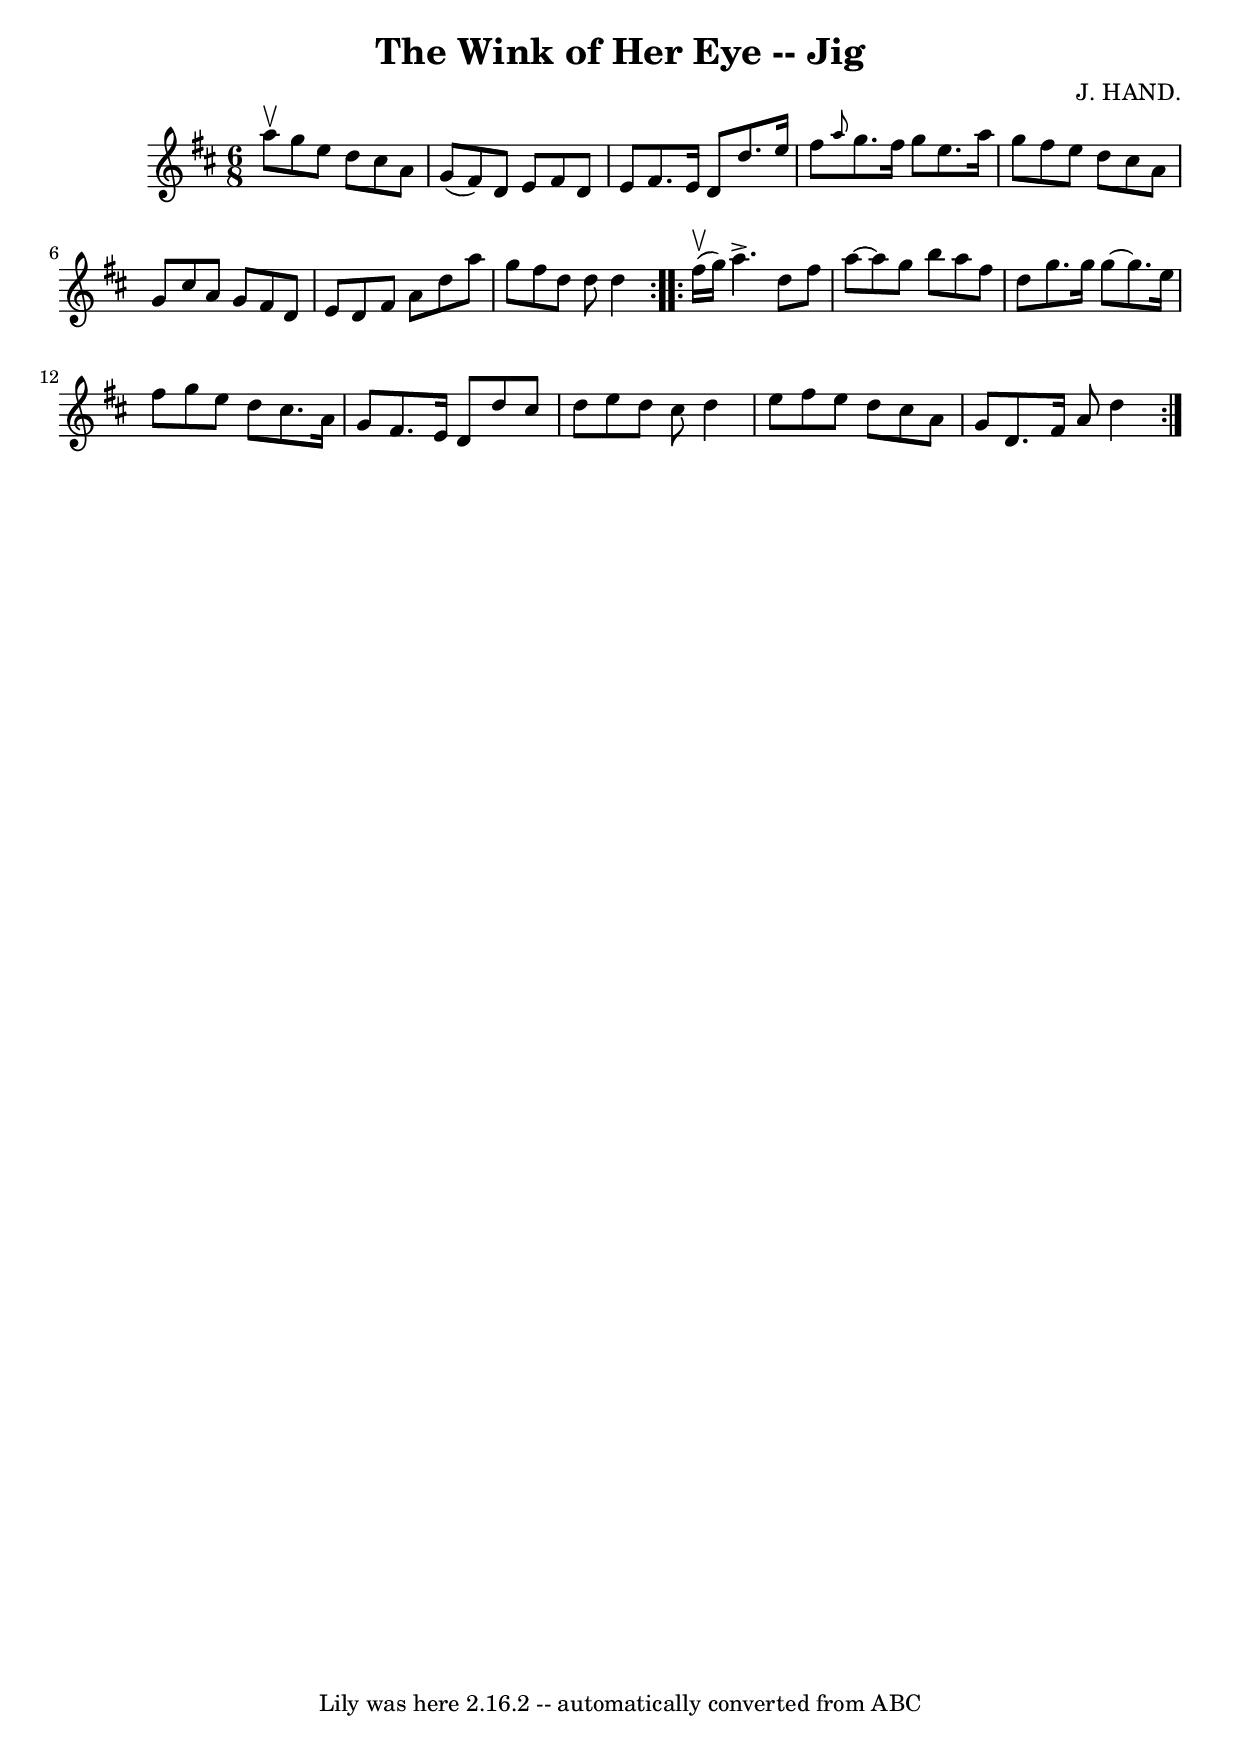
\version "2.16.2"
\include "Mammoth.ily"
\header {
  %% book = "Ryan's Mammoth Collection"
  composer = "J. HAND."
  crossRefNumber = "1"
  footnotes = "\\\\85 437"
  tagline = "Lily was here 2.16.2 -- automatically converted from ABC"
  title = "The Wink of Her Eye -- Jig"

}
voicedefault =  {



  \repeat volta 2 {

    \time 6/8 
    \key d \major
 a''8^\upbow |
    g''8 e''8 d''8    
    cis''8 a'8 g'8 (|
    fis'8) d'8 e'8 fis'8 d'8    
    e'8    |
    fis'8. e'16 d'8 d''8. e''16 fis''8    |
    
    \grace { a''8  
	   } g''8. fis''16 g''8 e''8. a''16 g''8    
    |
    fis''8 e''8 d''8 cis''8 a'8 g'8    |
    
    cis''8 a'8 g'8 fis'8 d'8 e'8    |
    d'8 fis'8 a'8   
    d''8 a''8 g''8    |
    fis''8 d''8 d''8 d''4  
  }     

  \repeat volta 2 {
    fis''16^\upbow(g''16) |
    a''4.^\accent   
    d''8 fis''8 a''8   ~    |
    a''8 g''8 b''8 a''8 fis''8 
    d''8    |
    g''8. g''16 g''8   ~ g''8. e''16 fis''8    
    |
    g''8 e''8 d''8 cis''8. a'16 g'8    |
    
    fis'8. e'16 d'8 d''8 cis''8 d''8    |
    e''8 d''8    
    cis''8 d''4 e''8    |
    fis''8 e''8 d''8 cis''8 a'8    
    g'8    |
    d'8. fis'16 a'8 d''4  
  }   

}

\score{
  <<

    \context Staff="default"
    {
      \voicedefault 
      
    }

  >>
  \layout {
    
  }
  \midi {
  }

}
